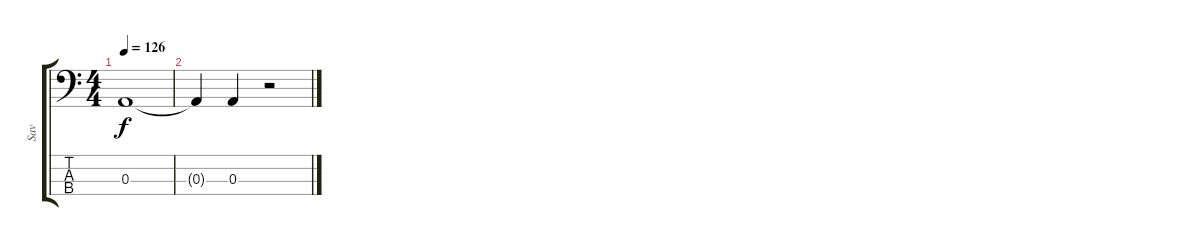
\track ("Sav" "Sav") {instrument electricbassfinger}
\staff {score tabs}
\tuning (G2 D2 A1 E1) {hide}
\ts (4 4)
\tempo 126
\clef f4
\ks aminor
0.3.1{dy f} |
0.3{t}.4 0.3.4 r.2
